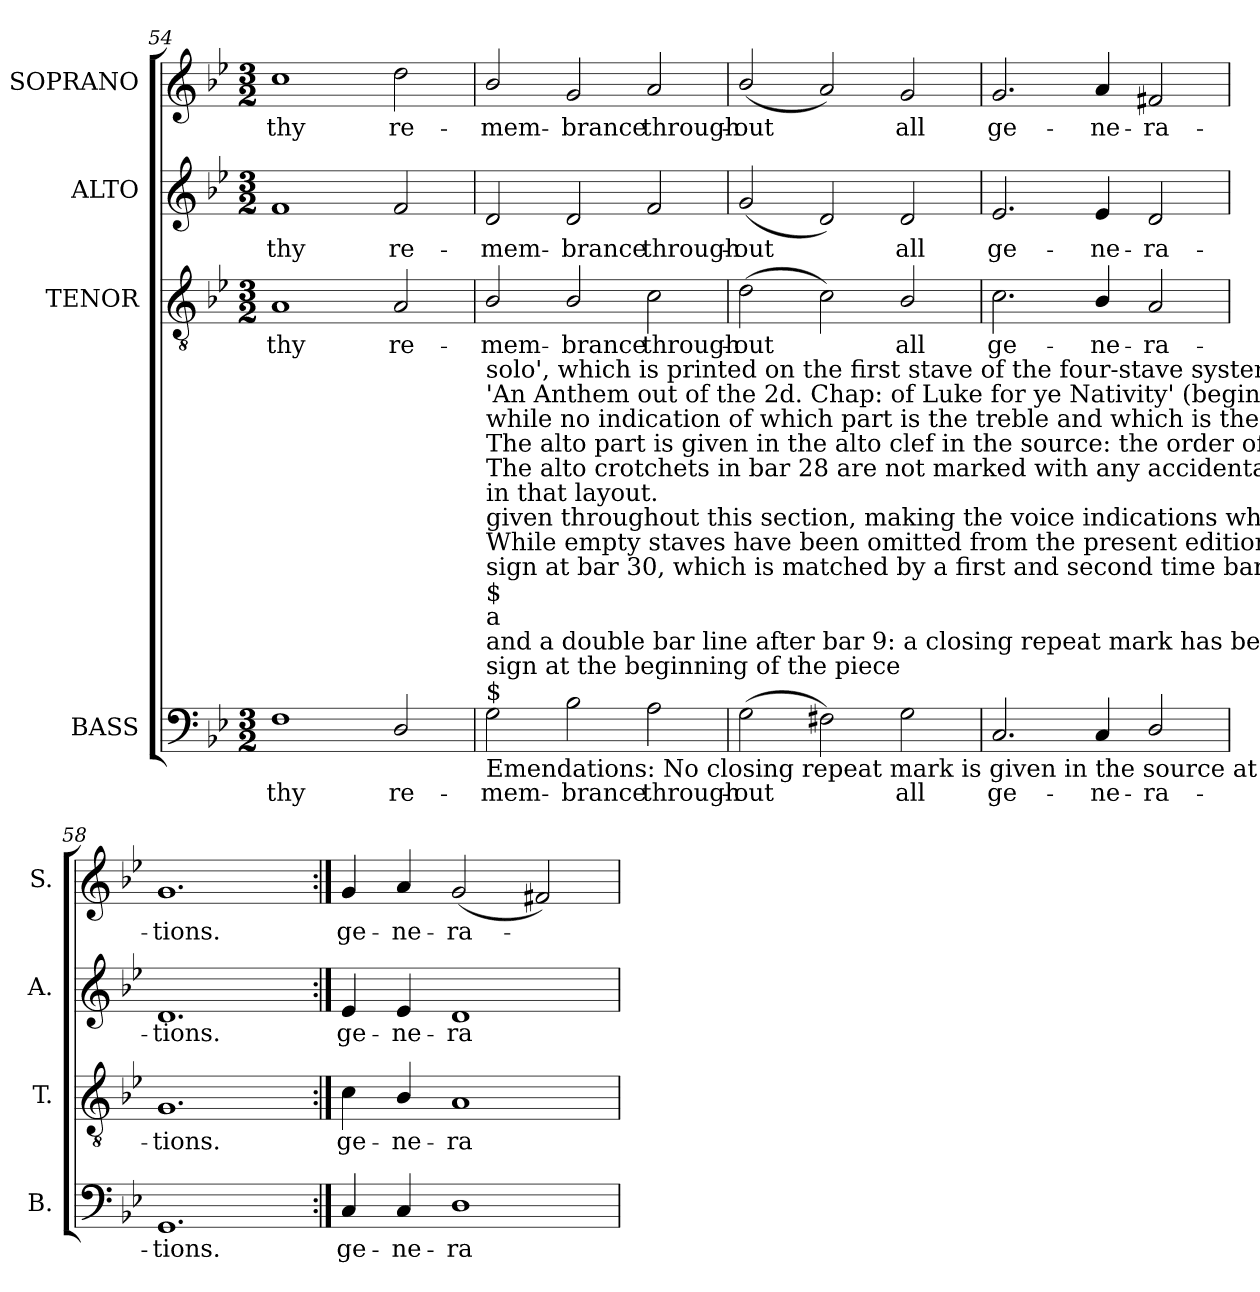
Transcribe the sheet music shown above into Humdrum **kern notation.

**kern	**text	**kern	**text	**kern	**text	**kern	**text
*part4	*part4	*part3	*part3	*part2	*part2	*part1	*part1
*staff4	*staff4	*staff3	*staff3	*staff2	*staff2	*staff1	*staff1
*I"BASS	*	*I"TENOR	*	*I"ALTO	*	*I"SOPRANO	*
*I'B.	*	*I'T.	*	*I'A.	*	*I'S.	*
*clefF4	*	*clefGv2	*	*clefG2	*	*clefG2	*
*	*	*ITrd7c12	*	*	*	*	*
*k[b-e-]	*	*k[b-e-]	*	*k[b-e-]	*	*k[b-e-]	*
*g:	*	*g:	*	*g:	*	*g:	*
*M3/2	*	*M3/2	*	*M3/2	*	*M3/2	*
=54	=54	=54	=54	=54	=54	=54	=54
!	!LO:LY:b:color=#000000	!	!	!	!	!	!
!	!	!	!LO:LY:b:color=#000000	!	!	!	!
!	!	!	!	!	!LO:LY:b:color=#000000	!	!
!	!	!	!	!	!	!	!LO:LY:b:color=#000000
1Fi	thy	1AAi	thy	1fi	thy	1cci	thy
!	!LO:LY:b:color=#000000	!	!	!	!	!	!
!	!	!	!LO:LY:b:color=#000000	!	!	!	!
!	!	!	!	!	!LO:LY:b:color=#000000	!	!
!	!	!	!	!	!	!	!LO:LY:b:color=#000000
2Di/	re-	2AAi/	re-	2fi/	re-	2ddi\	re-
!!LO:LB:g=z
=55	=55	=55	=55	=55	=55	=55	=55
!	!LO:LY:b:color=#000000	!	!	!	!	!	!
!	!	!	!LO:LY:b:color=#000000	!	!	!	!
!	!	!	!	!	!LO:LY:b:color=#000000	!	!
!LO:TX:b:t=Emendations&colon; No closing repeat mark is given in the source at bar 9, but there is a	!	!	!	!	!	!	!
!LO:TX:t=$	!	!	!	!	!	!	!
!LO:TX:t=sign at the beginning of the piece	!	!	!	!	!	!	!
!LO:TX:t=and a double bar line after bar 9&colon; a closing repeat mark has been added editorially as the next indication of repetition is	!	!	!	!	!	!	!
!LO:TX:t=a	!	!	!	!	!	!	!
!LO:TX:t=$	!	!	!	!	!	!	!
!LO:TX:t=sign at bar 30, which is matched by a first and second time bar at bar 42.	!	!	!	!	!	!	!
!LO:TX:t=While empty staves have been omitted from the present edition in bars 10-25 and 44-48, the source has all four staves	!	!	!	!	!	!	!
!LO:TX:t=given throughout this section, making the voice indications which have been added to the present edition unnecessary	!	!	!	!	!	!	!
!LO:TX:t=in that layout.	!	!	!	!	!	!	!
!LO:TX:t=The alto crotchets in bar 28 are not marked with any accidentals&colon; only the initial semibreve has a sharp.	!	!	!	!	!	!	!
!LO:TX:t=The alto part is given in the alto clef in the source&colon; the order of staves in this edition is the same as in the source, and	!	!	!	!	!	!	!
!LO:TX:t=while no indication of which part is the treble and which is the tenor in this piece, the first piece in the book,	!	!	!	!	!	!	!
!LO:TX:t='An Anthem out of the 2d. Chap&colon; of Luke for ye Nativity' (beginning 'Behold, I bring you glad tidings') starts with a 'Treble	!	!	!	!	!	!	!
!LO:TX:t=solo', which is printed on the first stave of the four-stave system, all other staves having rests printed.	!	!	!	!	!	!	!
!	!	!	!	!	!	!	!LO:LY:b:color=#000000
2Gi\	-mem-	2BB-i/	-mem-	2di/	-mem-	2b-i/	-mem-
!	!LO:LY:b:color=#000000	!	!	!	!	!	!
!	!	!	!LO:LY:b:color=#000000	!	!	!	!
!	!	!	!	!	!LO:LY:b:color=#000000	!	!
!	!	!	!	!	!	!	!LO:LY:b:color=#000000
2B-i\	-brance	2BB-i/	-brance	2di/	-brance	2gi/	-brance
!	!LO:LY:b:color=#000000	!	!	!	!	!	!
!	!	!	!LO:LY:b:color=#000000	!	!	!	!
!	!	!	!	!	!LO:LY:b:color=#000000	!	!
!	!	!	!	!	!	!	!LO:LY:b:color=#000000
2Ai\	through-	2Ci\	through-	2fi/	through-	2ai/	through-
=56	=56	=56	=56	=56	=56	=56	=56
!	!LO:LY:b:color=#000000	!	!	!	!	!	!
!	!	!	!LO:LY:b:color=#000000	!	!	!	!
!	!	!	!	!	!LO:LY:b:color=#000000	!	!
!	!	!	!	!	!	!	!LO:LY:b:color=#000000
(2Gi\	-out	(2Di\	-out	(2gi/	-out	(2b-i/	-out
2F#Xi\)	.	2Ci\)	.	2di/)	.	2ai/)	.
!	!LO:LY:b:color=#000000	!	!	!	!	!	!
!	!	!	!LO:LY:b:color=#000000	!	!	!	!
!	!	!	!	!	!LO:LY:b:color=#000000	!	!
!	!	!	!	!	!	!	!LO:LY:b:color=#000000
2Gi\	all	2BB-i/	all	2di/	all	2gi/	all
=57	=57	=57	=57	=57	=57	=57	=57
!	!LO:LY:b:color=#000000	!	!	!	!	!	!
!	!	!	!LO:LY:b:color=#000000	!	!	!	!
!	!	!	!	!	!LO:LY:b:color=#000000	!	!
!	!	!	!	!	!	!	!LO:LY:b:color=#000000
2.Ci/	ge-	2.Ci\	ge-	2.e-i/	ge-	2.gi/	ge-
!	!LO:LY:b:color=#000000	!	!	!	!	!	!
!	!	!	!LO:LY:b:color=#000000	!	!	!	!
!	!	!	!	!	!LO:LY:b:color=#000000	!	!
!	!	!	!	!	!	!	!LO:LY:b:color=#000000
4Ci/	-ne-	4BB-i/	-ne-	4e-i/	-ne-	4ai/	-ne-
!	!LO:LY:b:color=#000000	!	!	!	!	!	!
!	!	!	!LO:LY:b:color=#000000	!	!	!	!
!	!	!	!	!	!LO:LY:b:color=#000000	!	!
!	!	!	!	!	!	!	!LO:LY:b:color=#000000
2Di/	-ra-	2AAi/	-ra-	2di/	-ra-	2f#Xi/	-ra-
=58	=58	=58	=58	=58	=58	=58	=58
!	!LO:LY:b:color=#000000	!	!	!	!	!	!
!	!	!	!LO:LY:b:color=#000000	!	!	!	!
!	!	!	!	!	!LO:LY:b:color=#000000	!	!
!	!	!	!	!	!	!	!LO:LY:b:color=#000000
1.GGi	-tions.	1.GGi	-tions.	1.di	-tions.	1.gi	-tions.
=59:|!	=59:|!	=59:|!	=59:|!	=59:|!	=59:|!	=59:|!	=59:|!
!	!LO:LY:b:color=#000000	!	!	!	!	!	!
!	!	!	!LO:LY:b:color=#000000	!	!	!	!
!	!	!	!	!	!LO:LY:b:color=#000000	!	!
!	!	!	!	!	!	!	!LO:LY:b:color=#000000
4Ci/	ge-	4Ci\	ge-	4e-i/	ge-	4gi/	ge-
!	!LO:LY:b:color=#000000	!	!	!	!	!	!
!	!	!	!LO:LY:b:color=#000000	!	!	!	!
!	!	!	!	!	!LO:LY:b:color=#000000	!	!
!	!	!	!	!	!	!	!LO:LY:b:color=#000000
4Ci/	-ne-	4BB-i/	-ne-	4e-i/	-ne-	4ai/	-ne-
!	!LO:LY:b:color=#000000	!	!	!	!	!	!
!	!	!	!LO:LY:b:color=#000000	!	!	!	!
!	!	!	!	!	!LO:LY:b:color=#000000	!	!
!	!	!	!	!	!	!	!LO:LY:b:color=#000000
1Di	-ra-	1AAi	-ra-	1di	-ra-	(2gi/	-ra-
.	.	.	.	.	.	2f#Xi/)	.
=	=	=	=	=	=	=	=
*-	*-	*-	*-	*-	*-	*-	*-
